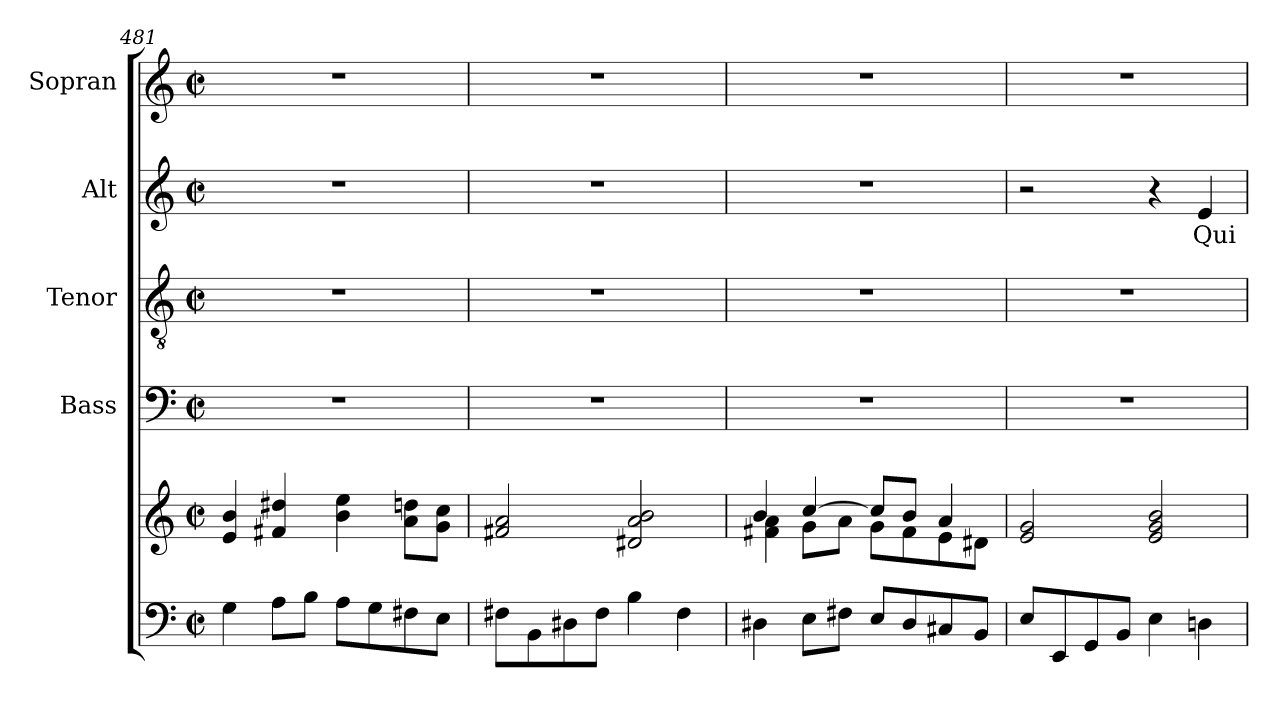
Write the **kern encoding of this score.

**kern	**kern	**kern	**kern	**kern	**text	**kern
*part5	*part5	*part4	*part3	*part2	*part2	*part1
*staff6	*staff5	*staff4	*staff3	*staff2	*staff2	*staff1
*	*	*I"Bass	*I"Tenor	*I"Alt	*	*I"Sopran
*	*	*I'B.	*I'T.	*I'A.	*	*I'S.
!!LO:LB:g=z
*clefF4	*clefG2	*clefF4	*clefGv2	*clefG2	*	*clefG2
*k[]	*k[]	*k[]	*k[]	*k[]	*	*k[]
*C:	*C:	*C:	*C:	*C:	*	*C:
*M2/2	*M2/2	*M2/2	*M2/2	*M2/2	*	*M2/2
*met(c|)	*met(c|)	*met(c|)	*met(c|)	*met(c|)	*	*met(c|)
=481	=481	=481	=481	=481	=481	=481
4G\	4e/ 4b/	1r	1r	1r	.	1r
8A\L	4f#X/ 4dd#X/	.	.	.	.	.
8B\J	.	.	.	.	.	.
8A\L	4b\ 4ee\	.	.	.	.	.
8G\	.	.	.	.	.	.
8F#X\	8a\ 8ddn\L	.	.	.	.	.
8E\J	8g\ 8cc\J	.	.	.	.	.
=482	=482	=482	=482	=482	=482	=482
8F#X\L	2f#X/ 2a/	1r	1r	1r	.	1r
8BB\	.	.	.	.	.	.
8D#X\	.	.	.	.	.	.
8F#\J	.	.	.	.	.	.
4B\	2d#X/ 2a/ 2b/	.	.	.	.	.
4F#\	.	.	.	.	.	.
=483	=483	=483	=483	=483	=483	=483
*	*^	*	*	*	*	*
4D#X\	4b/	4f#X\ 4a\	1r	1r	1r	.	1r
8E\L	[>4cc/	8g\L	.	.	.	.	.
8F#X\J	.	8a\J	.	.	.	.	.
8E/L	8cc/L]	8g\L	.	.	.	.	.
8D#/	8b/J	8f#\	.	.	.	.	.
8C#X/	4a/	8e\	.	.	.	.	.
8BB/J	.	8d#X\J	.	.	.	.	.
*	*v	*v	*	*	*	*	*
=484	=484	=484	=484	=484	=484	=484
8E/L	2e/ 2g/	1r	1r	2r	.	1r
8EE/	.	.	.	.	.	.
8GG/	.	.	.	.	.	.
8BB/J	.	.	.	.	.	.
4E\	2e/ 2g/ 2b/	.	.	4r	.	.
!	!	!	!	!	!LO:LY:b	!
4Dn\	.	.	.	4e/	Qui	.
=	=	=	=	=	=	=
*-	*-	*-	*-	*-	*-	*-
